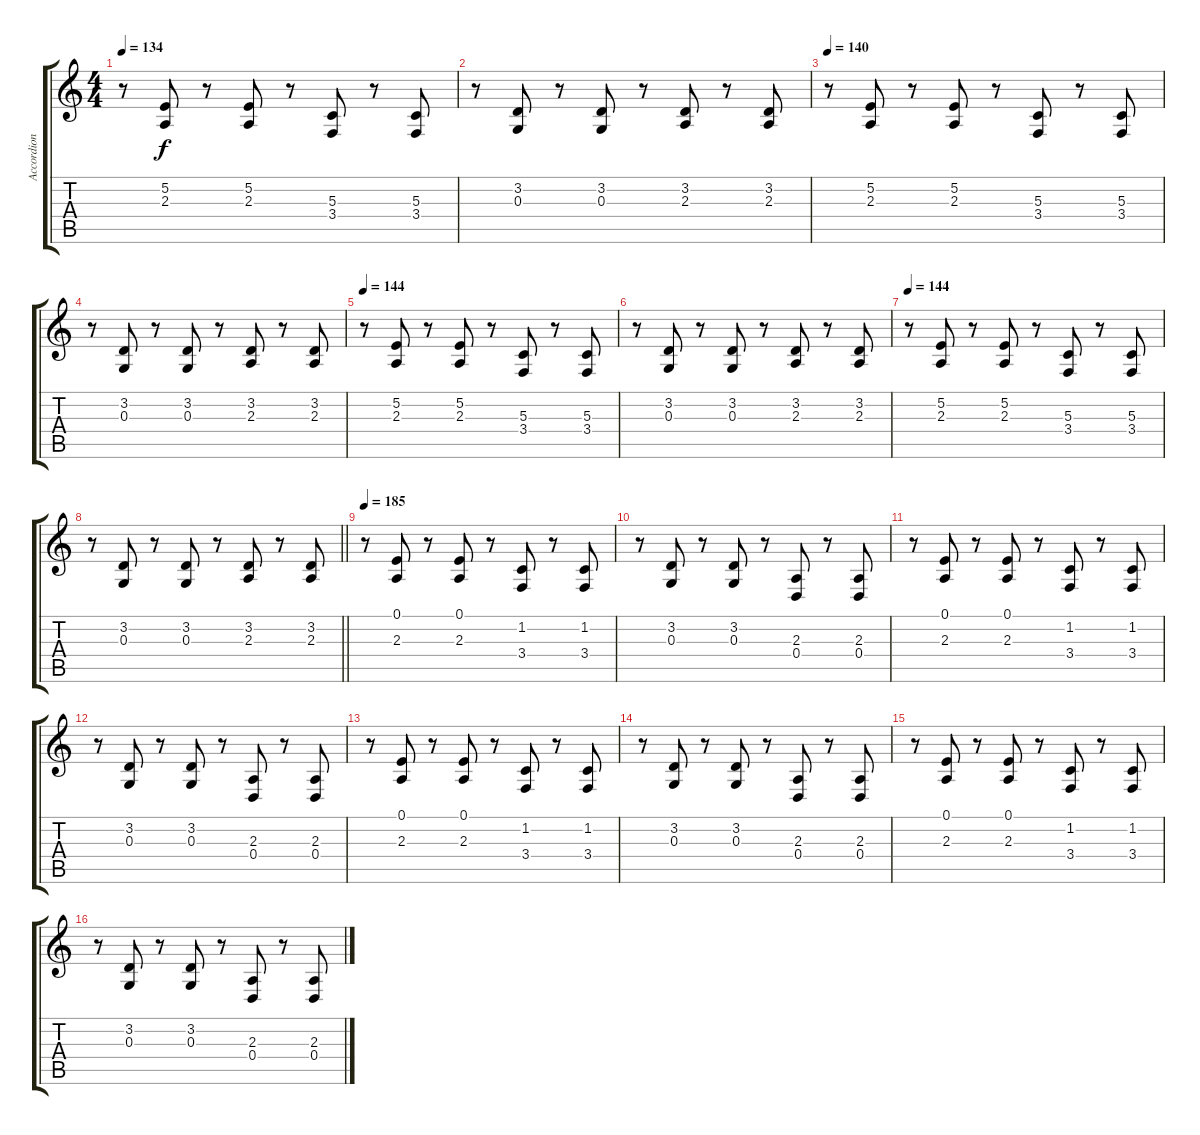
\track ("Accordion" "Accordion") {instrument accordion}
\staff {score tabs}
\tuning (E4 B3 G3 D3 A2 E2) {hide}
\ts (4 4)
\tempo 134
\clef g2
\ks c
r.8{dy f} (5.2 2.3).8 r.8 (5.2 2.3).8 r.8 (5.3 3.4).8 r.8 (5.3 3.4).8 |
r.8 (3.2 0.3).8 r.8 (3.2 0.3).8 r.8 (3.2 2.3).8 r.8 (3.2 2.3).8 |
\tempo 140
r.8 (5.2 2.3).8 r.8 (5.2 2.3).8 r.8 (5.3 3.4).8 r.8 (5.3 3.4).8 |
r.8 (3.2 0.3).8 r.8 (3.2 0.3).8 r.8 (3.2 2.3).8 r.8 (3.2 2.3).8 |
\tempo 144
r.8 (5.2 2.3).8 r.8 (5.2 2.3).8 r.8 (5.3 3.4).8 r.8 (5.3 3.4).8 |
r.8 (3.2 0.3).8 r.8 (3.2 0.3).8 r.8 (3.2 2.3).8 r.8 (3.2 2.3).8 |
\tempo 144
r.8 (5.2 2.3).8 r.8 (5.2 2.3).8 r.8 (5.3 3.4).8 r.8 (5.3 3.4).8 |
\barLineRight lightlight
r.8 (3.2 0.3).8 r.8 (3.2 0.3).8 r.8 (3.2 2.3).8 r.8 (3.2 2.3).8 |
\tempo 185
r.8 (0.1 2.3).8 r.8 (0.1 2.3).8 r.8 (1.2 3.4).8 r.8 (1.2 3.4).8 |
r.8 (3.2 0.3).8 r.8 (3.2 0.3).8 r.8 (2.3 0.4).8 r.8 (2.3 0.4).8 |
r.8 (0.1 2.3).8 r.8 (0.1 2.3).8 r.8 (1.2 3.4).8 r.8 (1.2 3.4).8 |
r.8 (3.2 0.3).8 r.8 (3.2 0.3).8 r.8 (2.3 0.4).8 r.8 (2.3 0.4).8 |
r.8 (0.1 2.3).8 r.8 (0.1 2.3).8 r.8 (1.2 3.4).8 r.8 (1.2 3.4).8 |
r.8 (3.2 0.3).8 r.8 (3.2 0.3).8 r.8 (2.3 0.4).8 r.8 (2.3 0.4).8 |
r.8 (0.1 2.3).8 r.8 (0.1 2.3).8 r.8 (1.2 3.4).8 r.8 (1.2 3.4).8 |
r.8 (3.2 0.3).8 r.8 (3.2 0.3).8 r.8 (2.3 0.4).8 r.8 (2.3 0.4).8
